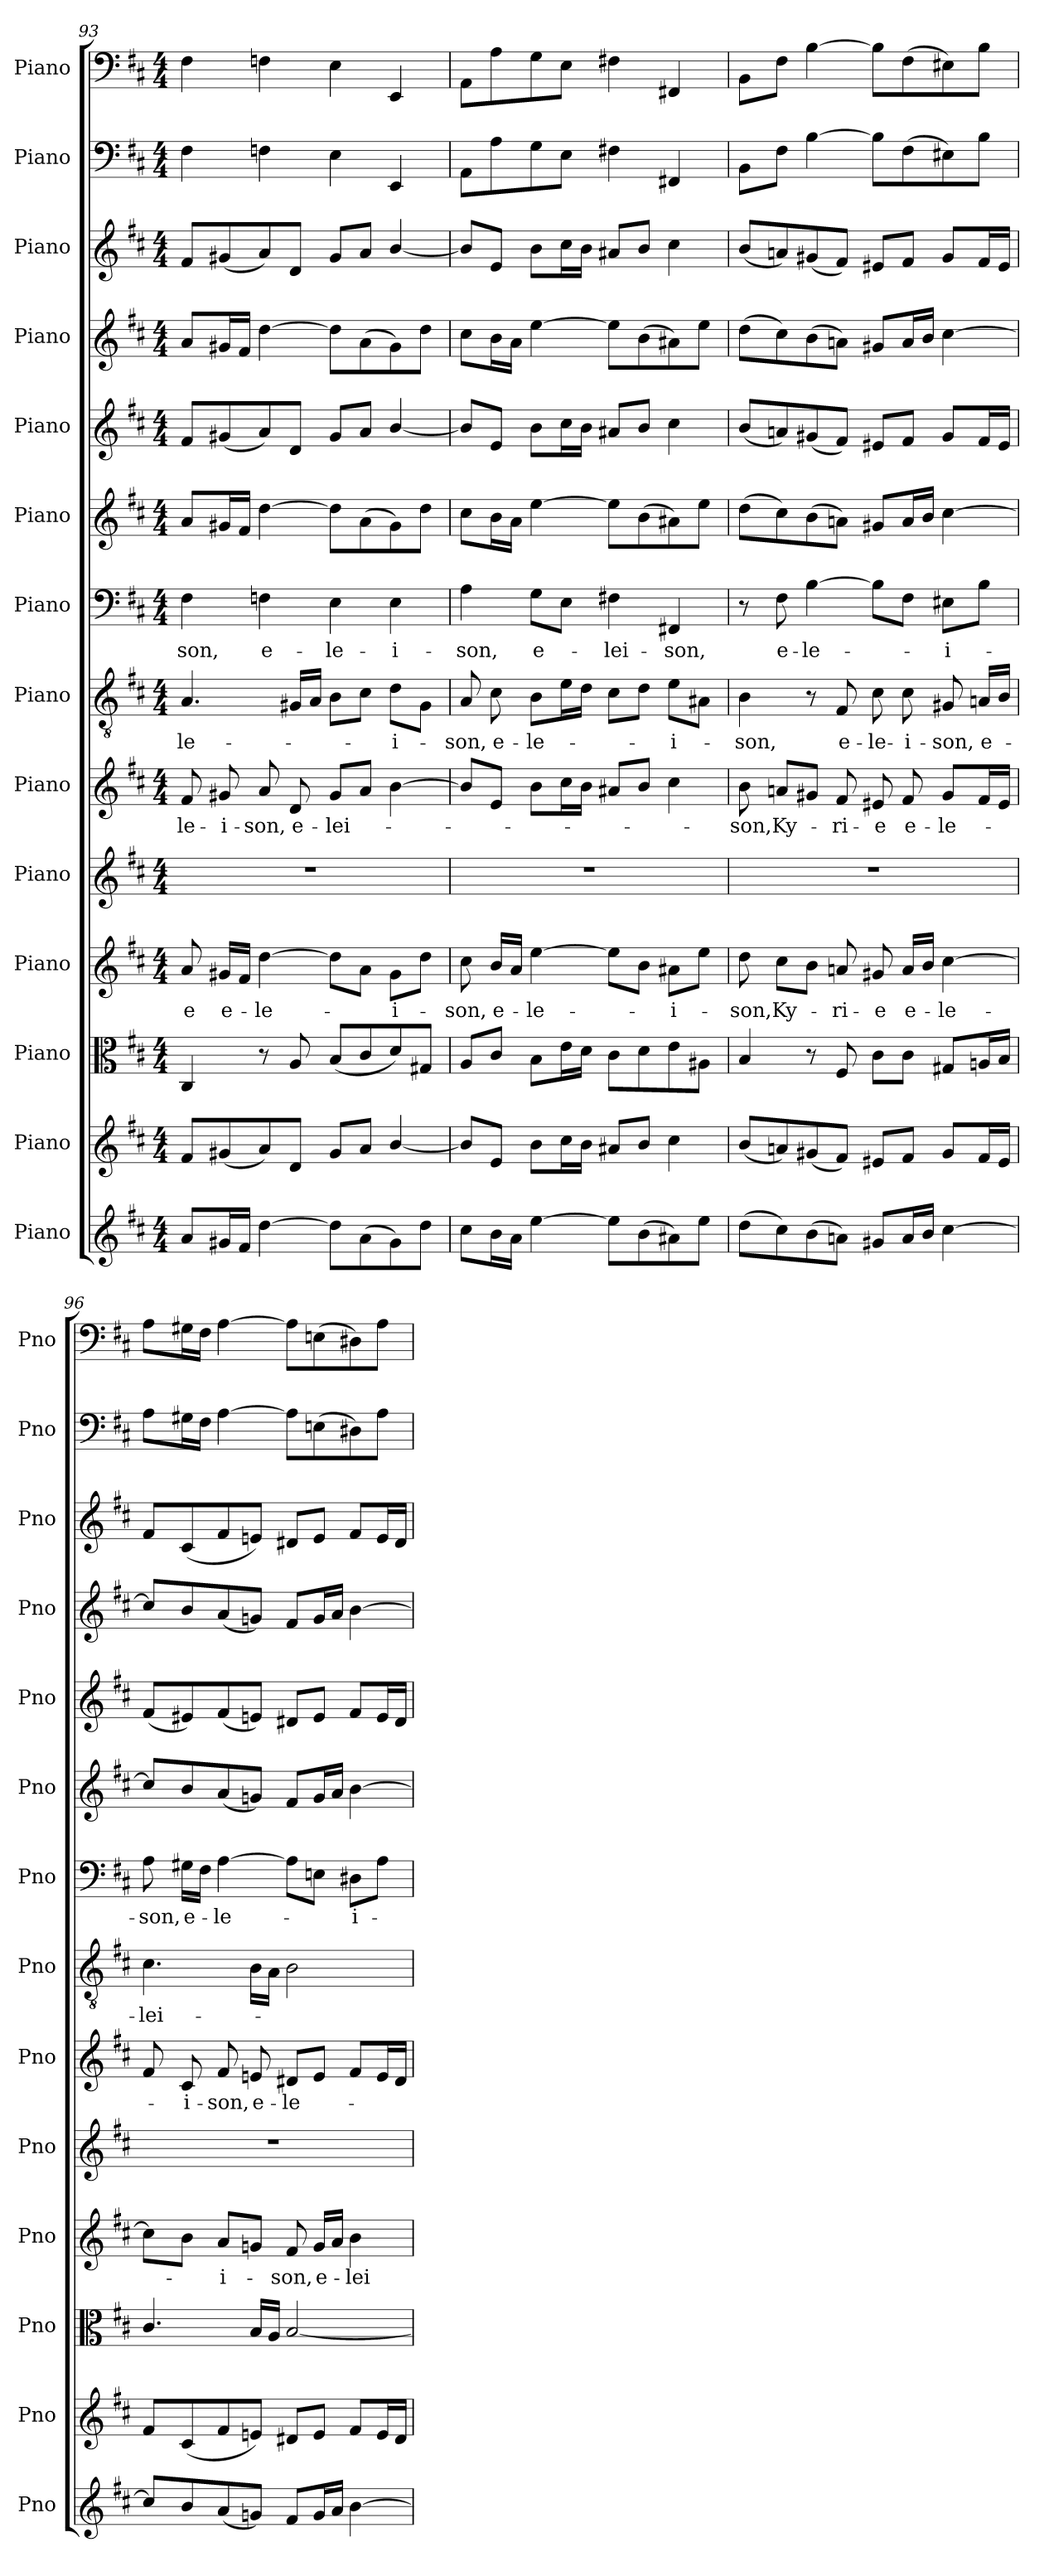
**kern	**kern	**kern	**kern	**text	**kern	**kern	**text	**kern	**text	**kern	**text	**kern	**kern	**kern	**kern	**kern	**kern
*part14	*part13	*part12	*part11	*part11	*part10	*part9	*part9	*part8	*part8	*part7	*part7	*part6	*part5	*part4	*part3	*part2	*part1
*staff14	*staff13	*staff12	*staff11	*staff11	*staff10	*staff9	*staff9	*staff8	*staff8	*staff7	*staff7	*staff6	*staff5	*staff4	*staff3	*staff2	*staff1
*I"Piano	*I"Piano	*I"Piano	*I"Piano	*	*I"Piano	*I"Piano	*	*I"Piano	*	*I"Piano	*	*I"Piano	*I"Piano	*I"Piano	*I"Piano	*I"Piano	*I"Piano
*I'Pno	*I'Pno	*I'Pno	*I'Pno	*	*I'Pno	*I'Pno	*	*I'Pno	*	*I'Pno	*	*I'Pno	*I'Pno	*I'Pno	*I'Pno	*I'Pno	*I'Pno
*clefG2	*clefG2	*clefC3	*clefG2	*	*clefG2	*clefG2	*	*clefGv2	*	*clefF4	*	*clefG2	*clefG2	*clefG2	*clefG2	*clefF4	*clefF4
*k[f#c#]	*k[f#c#]	*k[f#c#]	*k[f#c#]	*	*k[f#c#]	*k[f#c#]	*	*k[f#c#]	*	*k[f#c#]	*	*k[f#c#]	*k[f#c#]	*k[f#c#]	*k[f#c#]	*k[f#c#]	*k[f#c#]
*b:	*b:	*b:	*b:	*	*b:	*b:	*	*b:	*	*b:	*	*b:	*b:	*b:	*b:	*b:	*b:
*M4/4	*M4/4	*M4/4	*M4/4	*	*M4/4	*M4/4	*	*M4/4	*	*M4/4	*	*M4/4	*M4/4	*M4/4	*M4/4	*M4/4	*M4/4
=93	=93	=93	=93	=93	=93	=93	=93	=93	=93	=93	=93	=93	=93	=93	=93	=93	=93
8a/L	8f#/L	4C#/	8a/	-e	1r	8f#/	-le-	4.A/	-le-	4F#\	-son,	8a/L	8f#/L	8a/L	8f#/L	4F#\	4F#\
16g#X/L	(<8g#X/	.	16g#X/LL	e-	.	8g#X/	-i-	.	.	.	.	16g#X/L	(<8g#X/	16g#X/L	(<8g#X/	.	.
16f#/JJ	.	.	16f#/JJ	.	.	.	.	.	.	.	.	16f#/JJ	.	16f#/JJ	.	.	.
[4dd\	8a/)	8r	[4dd\	-le-	.	8a/	-son,	.	.	4Fn\	e-	[4dd\	8a/)	[4dd\	8a/)	4Fn\	4Fn\
.	8d/J	8A/	.	.	.	8d/	e-	16G#X/LL	.	.	.	.	8d/J	.	8d/J	.	.
.	.	.	.	.	.	.	.	16A/JJ	.	.	.	.	.	.	.	.	.
8dd\L]	8g#/L	(<8B/L	8dd\L]	.	.	8g#/L	-lei-	8B\L	.	4E\	-le-	8dd\L]	8g#/L	8dd\L]	8g#/L	4E\	4E\
(>8a\	8a/J	8c#/	8a\J	.	.	8a/J	.	8c#\J	.	.	.	(>8a\	8a/J	(>8a\	8a/J	.	.
8g#\)	[4b/	8d/)	8g#\L	-i-	.	[4b\	.	8d\L	-i-	4E\	-i-	8g#\)	[4b/	8g#\)	[4b/	4EE/	4EE/
8dd\J	.	8G#X/J	8dd\J	.	.	.	.	8G#\J	.	.	.	8dd\J	.	8dd\J	.	.	.
=94	=94	=94	=94	=94	=94	=94	=94	=94	=94	=94	=94	=94	=94	=94	=94	=94	=94
8cc#\L	8b/L]	8A/L	8cc#\	-son,	1r	8b/L]	.	8A/	-son,	4A\	-son,	8cc#\L	8b/L]	8cc#\L	8b/L]	8AA\L	8AA\L
16b\L	8e/J	8c#/J	16b/LL	e-	.	8e/J	.	8c#\	e-	.	.	16b\L	8e/J	16b\L	8e/J	8A\	8A\
16a\JJ	.	.	16a/JJ	.	.	.	.	.	.	.	.	16a\JJ	.	16a\JJ	.	.	.
[4ee\	8b\L	8B\L	[4ee\	-le-	.	8b\L	.	8B\L	-le-	8G\L	e-	[4ee\	8b\L	[4ee\	8b\L	8G\	8G\
.	16cc#\L	16e\L	.	.	.	16cc#\L	.	16e\L	.	8E\J	.	.	16cc#\L	.	16cc#\L	8E\J	8E\J
.	16b\JJ	16d\JJ	.	.	.	16b\JJ	.	16d\JJ	.	.	.	.	16b\JJ	.	16b\JJ	.	.
8ee\L]	8a#X/L	8c#\L	8ee\L]	.	.	8a#X/L	.	8c#\L	.	4F#X\	-lei-	8ee\L]	8a#X/L	8ee\L]	8a#X/L	4F#X\	4F#X\
(>8b\	8b/J	8d\	8b\J	.	.	8b/J	.	8d\J	.	.	.	(>8b\	8b/J	(>8b\	8b/J	.	.
8a#X\)	4cc#\	8e\	8a#X\L	-i-	.	4cc#\	.	8e\L	-i-	4FF#X/	-son,	8a#X\)	4cc#\	8a#X\)	4cc#\	4FF#X/	4FF#X/
8ee\J	.	8A#X\J	8ee\J	.	.	.	.	8A#X\J	.	.	.	8ee\J	.	8ee\J	.	.	.
=95	=95	=95	=95	=95	=95	=95	=95	=95	=95	=95	=95	=95	=95	=95	=95	=95	=95
(>8dd\L	(<8b/L	4B/	8dd\	-son,	1r	8b\	-son,	4B\	-son,	8r	.	(>8dd\L	(<8b/L	(>8dd\L	(<8b/L	8BB\L	8BB\L
8cc#\)	8an/)	.	8cc#\L	Ky-	.	8an/L	Ky-	.	.	8F#\	e-	8cc#\)	8an/)	8cc#\)	8an/)	8F#\J	8F#\J
(>8b\	(<8g#X/	8r	8b\J	.	.	8g#X/J	.	8r	.	[4B\	-le-	(>8b\	(<8g#X/	(>8b\	(<8g#X/	[4B\	[4B\
8an\J)	8f#/J)	8F#/	8an/	-ri-	.	8f#/	-ri-	8F#/	e-	.	.	8an\J)	8f#/J)	8an\J)	8f#/J)	.	.
8g#X/L	8e#X/L	8c#\L	8g#X/	-e	.	8e#X/	-e	8c#\	-le-	8B\L]	.	8g#X/L	8e#X/L	8g#X/L	8e#X/L	8B\L]	8B\L]
16a/L	8f#/J	8c#\J	16a/LL	e-	.	8f#/	e-	8c#\	-i-	8F#\J	.	16a/L	8f#/J	16a/L	8f#/J	(>8F#\	(>8F#\
16b/JJ	.	.	16b/JJ	.	.	.	.	.	.	.	.	16b/JJ	.	16b/JJ	.	.	.
[4cc#\	8g#/L	8G#X/L	[4cc#\	-le-	.	8g#/L	-le-	8G#X/	-son,	8E#X\L	-i-	[4cc#\	8g#/L	[4cc#\	8g#/L	8E#X\)	8E#X\)
.	16f#/L	16An/L	.	.	.	16f#/L	.	16An/LL	e-	8B\J	.	.	16f#/L	.	16f#/L	8B\J	8B\J
.	16e#/JJ	16B/JJ	.	.	.	16e#/JJ	.	16B/JJ	.	.	.	.	16e#/JJ	.	16e#/JJ	.	.
=96	=96	=96	=96	=96	=96	=96	=96	=96	=96	=96	=96	=96	=96	=96	=96	=96	=96
8cc#/L]	8f#/L	4.c#/	8cc#\L]	.	1r	8f#/	.	4.c#\	-lei-	8A\	-son,	8cc#/L]	(<8f#/L	8cc#/L]	8f#/L	8A\L	8A\L
8b/	(<8c#/	.	8b\J	.	.	8c#/	-i-	.	.	16G#X\LL	e-	8b/	8e#X/)	8b/	(<8c#/	16G#X\L	16G#X\L
.	.	.	.	.	.	.	.	.	.	16F#\JJ	.	.	.	.	.	16F#\JJ	16F#\JJ
(<8a/	8f#/	.	8a/L	-i-	.	8f#/	-son,	.	.	[4A\	-le-	(<8a/	(<8f#/	(<8a/	8f#/	[4A\	[4A\
8gn/J)	8en/J)	16B/LL	8gn/J	.	.	8en/	e-	16B\LL	.	.	.	8gn/J)	8en/J)	8gn/J)	8en/J)	.	.
.	.	16A/JJ	.	.	.	.	.	16A\JJ	.	.	.	.	.	.	.	.	.
8f#/L	8d#X/L	[2B/	8f#/	-son,	.	8d#X/L	-le-	2B\	.	8A\L]	.	8f#/L	8d#X/L	8f#/L	8d#X/L	8A\L]	8A\L]
16g/L	8e/J	.	16g/LL	e-	.	8e/J	.	.	.	8En\J	.	16g/L	8e/J	16g/L	8e/J	(>8En\	(>8En\
16a/JJ	.	.	16a/JJ	.	.	.	.	.	.	.	.	16a/JJ	.	16a/JJ	.	.	.
[4b\	8f#/L	.	4b\	-lei-	.	8f#/L	.	.	.	8D#X\L	-i-	[4b\	8f#/L	[4b\	8f#/L	8D#X\)	8D#X\)
.	16e/L	.	.	.	.	16e/L	.	.	.	8A\J	.	.	16e/L	.	16e/L	8A\J	8A\J
.	16d#/JJ	.	.	.	.	16d#/JJ	.	.	.	.	.	.	16d#/JJ	.	16d#/JJ	.	.
=	=	=	=	=	=	=	=	=	=	=	=	=	=	=	=	=	=
*-	*-	*-	*-	*-	*-	*-	*-	*-	*-	*-	*-	*-	*-	*-	*-	*-	*-
